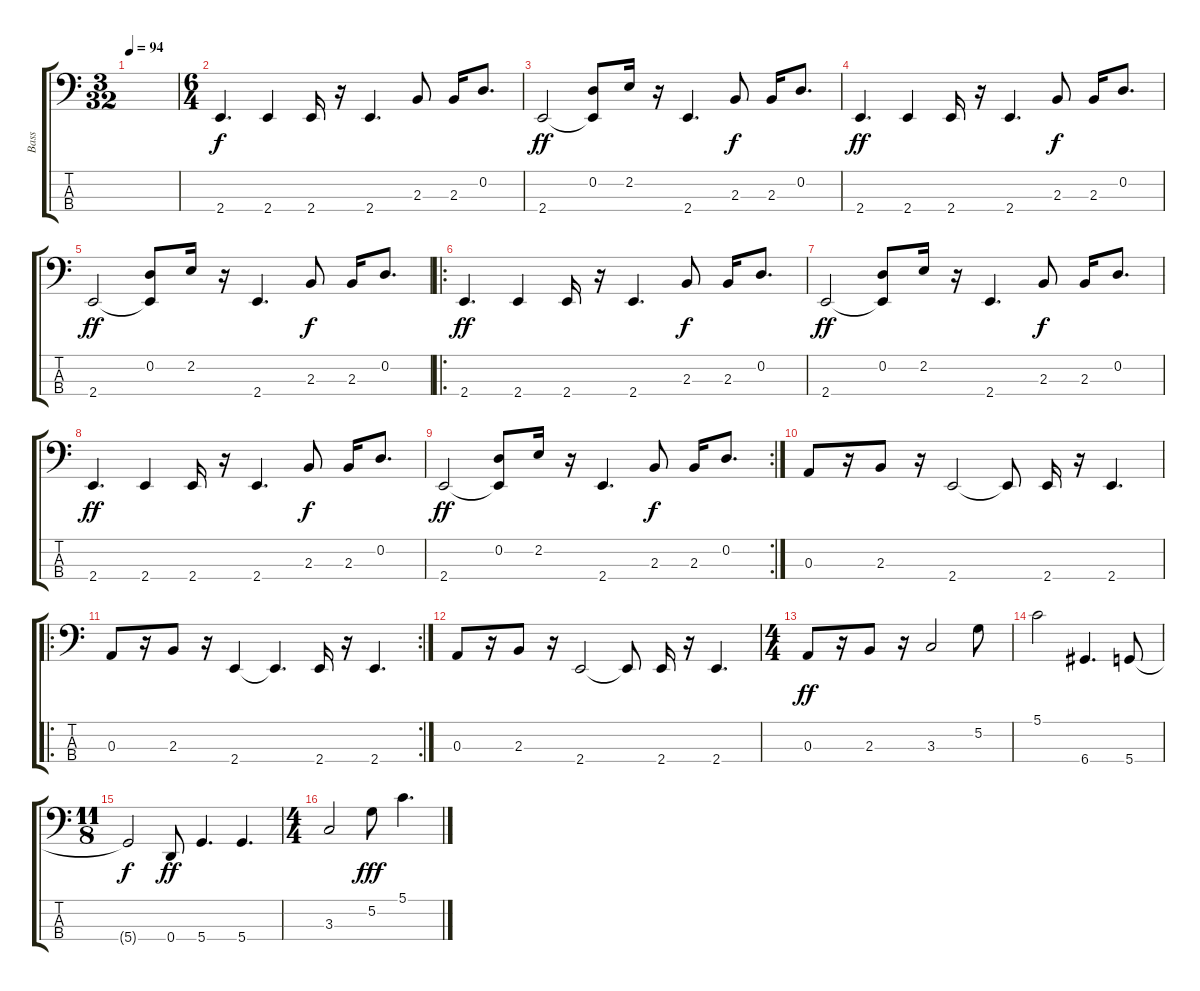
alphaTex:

\track ("Bass" "Bass") {instrument electricbassfinger}
\staff {score tabs}
\tuning (G2 D2 A1 D1) {hide}
\ts (3 32)
\tempo 94
\clef f4
\ks c
|
\ts (6 4)
2.4.4{d} 2.4.4 2.4.16 r.16 2.4.4{d} 2.3.8{dy f} 2.3.16 0.2.8{d} |
2.4.2{dy ff} (0.2 2.4{t}).8 2.2.16 r.16 2.4.4{d} 2.3.8{dy f} 2.3.16 0.2.8{d} |
2.4.4{d dy ff} 2.4.4 2.4.16 r.16 2.4.4{d} 2.3.8{dy f} 2.3.16 0.2.8{d} |
2.4.2{dy ff} (0.2 2.4{t}).8 2.2.16 r.16 2.4.4{d} 2.3.8{dy f} 2.3.16 0.2.8{d} |
\ro
2.4.4{d dy ff} 2.4.4 2.4.16 r.16 2.4.4{d} 2.3.8{dy f} 2.3.16 0.2.8{d} |
2.4.2{dy ff} (0.2 2.4{t}).8 2.2.16 r.16 2.4.4{d} 2.3.8{dy f} 2.3.16 0.2.8{d} |
2.4.4{d dy ff} 2.4.4 2.4.16 r.16 2.4.4{d} 2.3.8{dy f} 2.3.16 0.2.8{d} |
\rc 2
2.4.2{dy ff} (0.2 2.4{t}).8 2.2.16 r.16 2.4.4{d} 2.3.8{dy f} 2.3.16 0.2.8{d} |
0.3.8 r.16 2.3.8 r.16 2.4.2 2.4{t}.8 2.4.16 r.16 2.4.4{d} |
\ro
\rc 2
0.3.8 r.16 2.3.8 r.16 2.4.4 2.4{t}.4{d} 2.4.16 r.16 2.4.4{d} |
0.3.8 r.16 2.3.8 r.16 2.4.2 2.4{t}.8 2.4.16 r.16 2.4.4{d} |
\ts (4 4)
0.3.8{dy ff} r.16 2.3.8 r.16 3.3.2 5.2.8 |
5.1.2 6.4.4{d} 5.4.8 |
\ts (11 8)
5.4{t}.2{dy f} 0.4.8{dy ff} 5.4.4{d} 5.4.4{d} |
\ts (4 4)
3.3.2 5.2.8{dy fff} 5.1.4{d}
